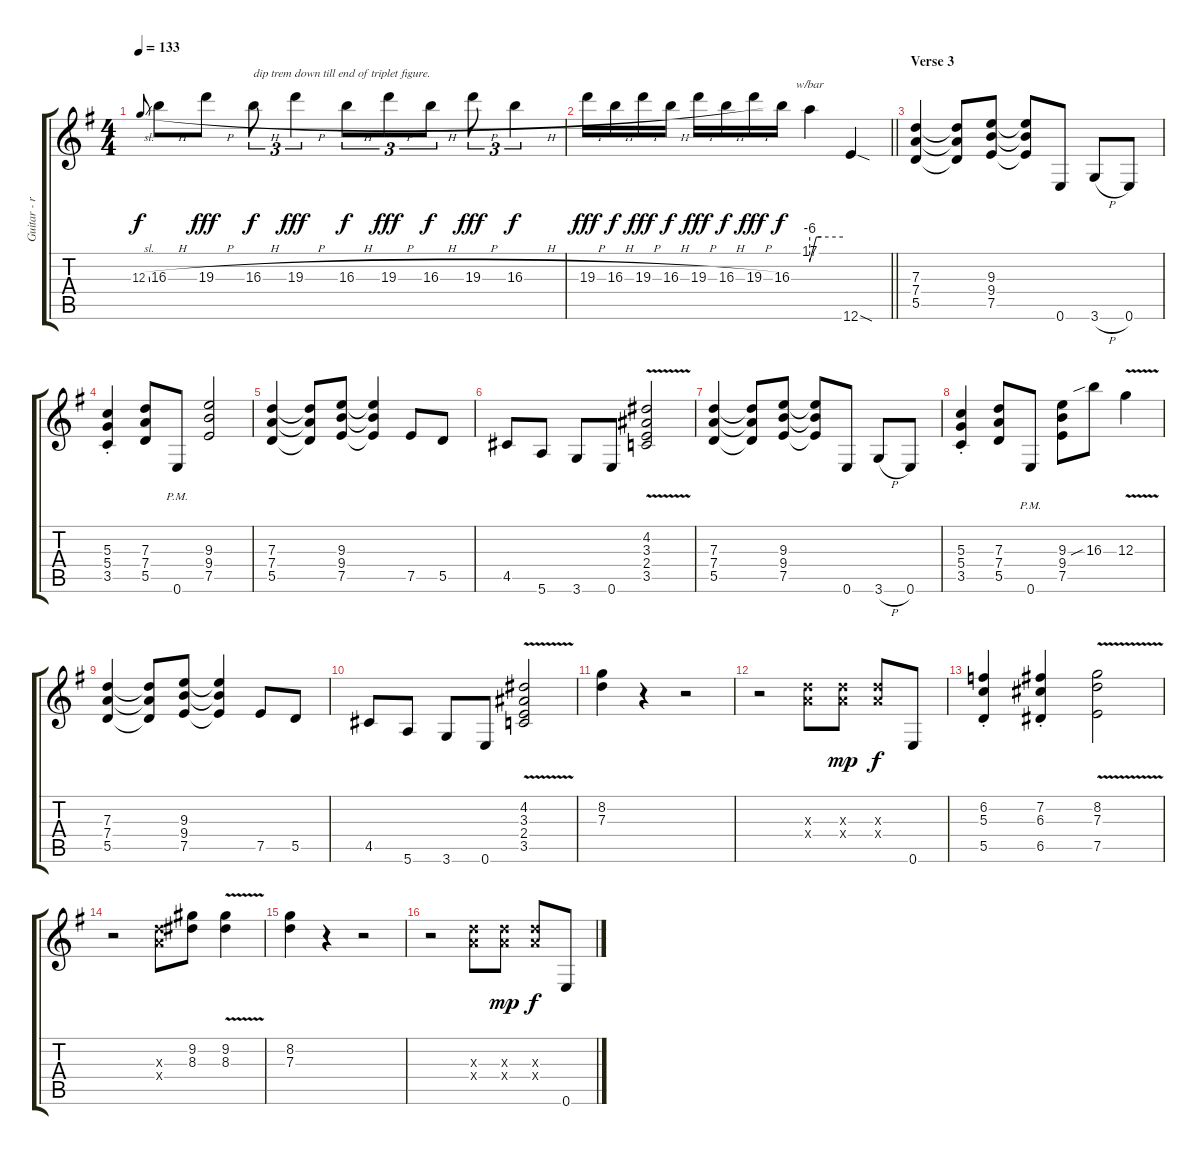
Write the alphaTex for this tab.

\track ("Guitar - right" "Guitar - r") {instrument overdrivenguitar}
\staff {score tabs}
\tuning (E4 B3 G3 D3 A2 E2) {hide}
\ts (4 4)
\tempo 133
\clef g2
\ks g
12.3{sl}.8{gr onbeat dy f} 16.3{h}.8 19.3{h}.8{dy fff} 16.3{h}.8{tu (3 2) txt "dip trem down till end of triplet figure." dy f} 19.3{h}.4{tu (3 2) dy fff} 16.3{h}.8{tu (3 2) dy f} 19.3{h}.8{tu (3 2) dy fff} 16.3{h}.8{tu (3 2) dy f} 19.3{h}.8{tu (3 2) dy fff} 16.3{h}.4{tu (3 2) dy f} |
\barLineRight lightlight
19.3{h}.16{dy fff} 16.3{h}.16{dy f} 19.3{h}.16{dy fff} 16.3{h}.16{dy f} 19.3{h}.16{dy fff} 16.3{h}.16{dy f} 19.3{h}.16{dy fff} 16.3.16{dy f} 17.1.4{tbe (custom default 0 -24 12 0 21 0 60 0)} 12.6{sod}.4 |
\section ("" "Verse 3")
(7.3 7.4 5.5).4 (7.3{t} 7.4{t} 5.5{t}).8 (9.3 9.4 7.5).8 (9.3{t} 9.4{t} 7.5{t}).8 0.6.8 3.6{h}.8 0.6.8 |
(5.3{st} 5.4{st} 3.5{st}).4 (7.3 7.4 5.5).8 0.6{pm}.8 (9.3 9.4 7.5).2 |
(7.3 7.4 5.5).4 (7.3{t} 7.4{t} 5.5{t}).8 (9.3 9.4 7.5).8 (9.3{t} 9.4{t} 7.5{t}).4 7.5.8 5.5.8 |
4.5.8 5.6.8 3.6.8 0.6.8 (4.2{v} 3.3{v} 2.4{v} 3.5{v}).2 |
(7.3 7.4 5.5).4 (7.3{t} 7.4{t} 5.5{t}).8 (9.3 9.4 7.5).8 (9.3{t} 9.4{t} 7.5{t}).8 0.6.8 3.6{h}.8 0.6.8 |
(5.3{st} 5.4{st} 3.5{st}).4 (7.3 7.4 5.5).8 0.6{pm}.8 (9.3 9.4 7.5).8 16.3{sib}.8 12.3{v}.4 |
(7.3 7.4 5.5).4 (7.3{t} 7.4{t} 5.5{t}).8 (9.3 9.4 7.5).8 (9.3{t} 9.4{t} 7.5{t}).4 7.5.8 5.5.8 |
4.5.8 5.6.8 3.6.8 0.6.8 (4.2{v} 3.3{v} 2.4{v} 3.5{v}).2 |
(8.2 7.3).4 r.4 r.2 |
r.2 (7.3{x} 7.4{x}).8 (7.3{x} 7.4{x}).8{dy mp} (7.3{x} 7.4{x}).8{dy f} 0.6.8 |
(6.2{st} 5.3{st} 5.5{st}).4 (7.2{st} 6.3{st} 6.5{st}).4 (8.2{v} 7.3{v} 7.5{v}).2 |
r.2 (7.3{x} 7.4{x}).8 (9.2 8.3).8 (9.2{v} 8.3{v}).4 |
(8.2 7.3).4 r.4 r.2 |
r.2 (7.3{x} 7.4{x}).8 (7.3{x} 7.4{x}).8{dy mp} (7.3{x} 7.4{x}).8{dy f} 0.6.8
